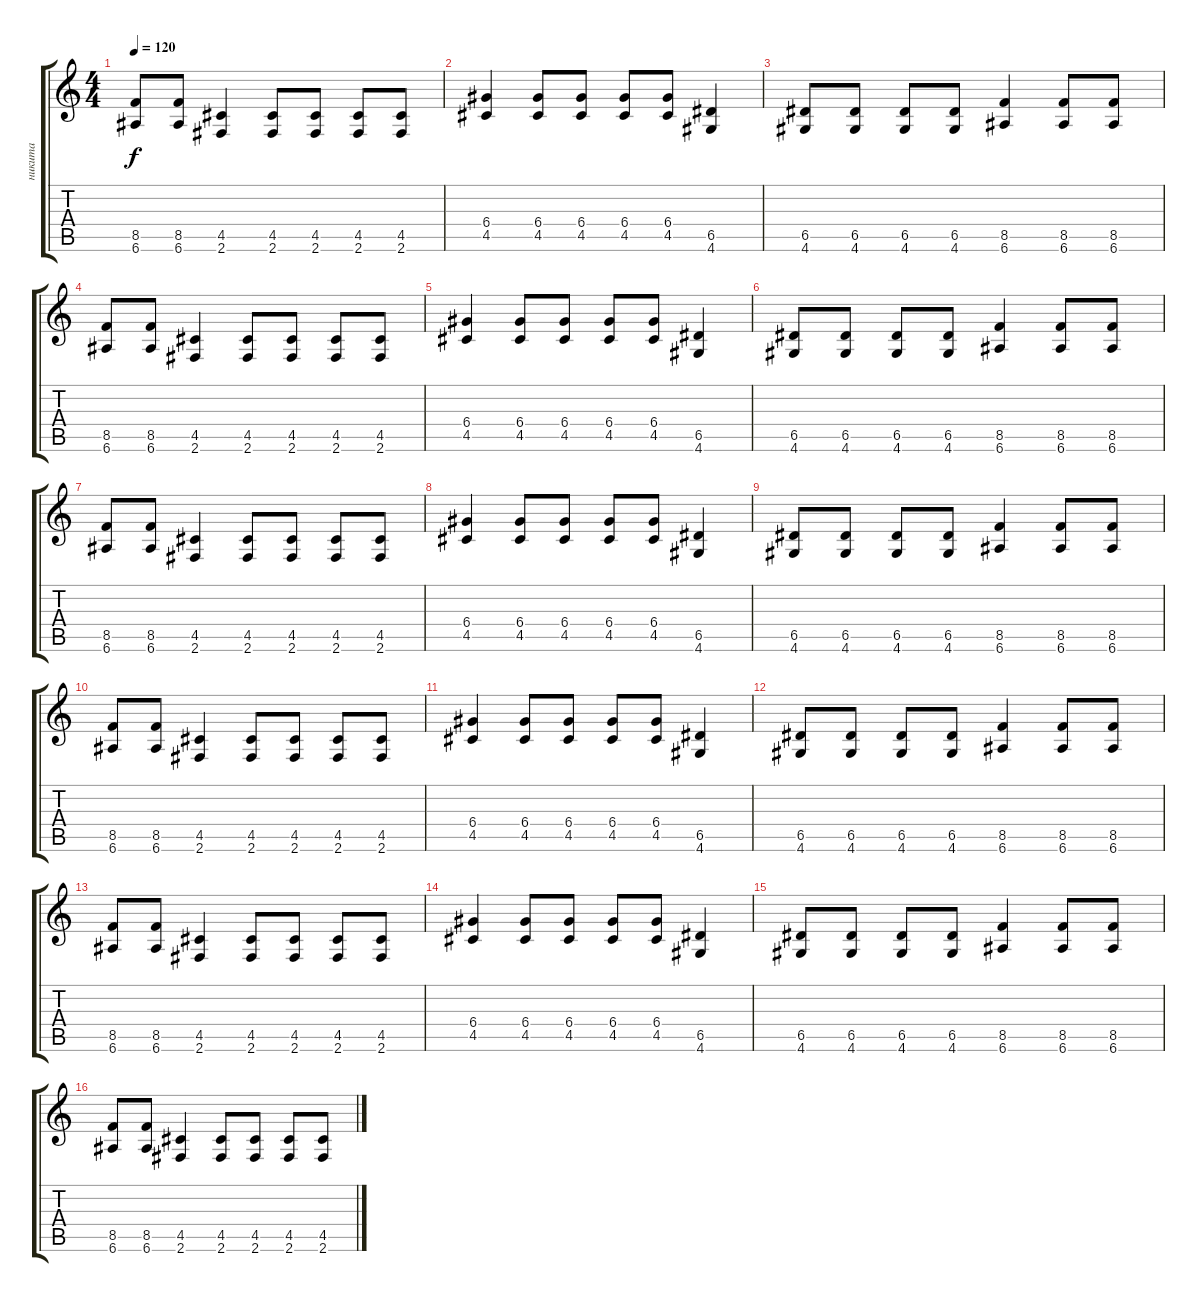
\track ("никита" "никита") {instrument distortionguitar}
\staff {score tabs}
\tuning (E4 B3 G3 D3 A2 E2) {hide}
\ts (4 4)
\tempo 120
\clef g2
\ks c
(8.5 6.6).8{dy f} (8.5 6.6).8 (4.5 2.6).4 (4.5 2.6).8 (4.5 2.6).8 (4.5 2.6).8 (4.5 2.6).8 |
(6.4 4.5).4 (6.4 4.5).8 (6.4 4.5).8 (6.4 4.5).8 (6.4 4.5).8 (6.5 4.6).4 |
(6.5 4.6).8 (6.5 4.6).8 (6.5 4.6).8 (6.5 4.6).8 (8.5 6.6).4 (8.5 6.6).8 (8.5 6.6).8 |
(8.5 6.6).8 (8.5 6.6).8 (4.5 2.6).4 (4.5 2.6).8 (4.5 2.6).8 (4.5 2.6).8 (4.5 2.6).8 |
(6.4 4.5).4 (6.4 4.5).8 (6.4 4.5).8 (6.4 4.5).8 (6.4 4.5).8 (6.5 4.6).4 |
(6.5 4.6).8 (6.5 4.6).8 (6.5 4.6).8 (6.5 4.6).8 (8.5 6.6).4 (8.5 6.6).8 (8.5 6.6).8 |
(8.5 6.6).8 (8.5 6.6).8 (4.5 2.6).4 (4.5 2.6).8 (4.5 2.6).8 (4.5 2.6).8 (4.5 2.6).8 |
(6.4 4.5).4 (6.4 4.5).8 (6.4 4.5).8 (6.4 4.5).8 (6.4 4.5).8 (6.5 4.6).4 |
(6.5 4.6).8 (6.5 4.6).8 (6.5 4.6).8 (6.5 4.6).8 (8.5 6.6).4 (8.5 6.6).8 (8.5 6.6).8 |
(8.5 6.6).8 (8.5 6.6).8 (4.5 2.6).4 (4.5 2.6).8 (4.5 2.6).8 (4.5 2.6).8 (4.5 2.6).8 |
(6.4 4.5).4 (6.4 4.5).8 (6.4 4.5).8 (6.4 4.5).8 (6.4 4.5).8 (6.5 4.6).4 |
(6.5 4.6).8 (6.5 4.6).8 (6.5 4.6).8 (6.5 4.6).8 (8.5 6.6).4 (8.5 6.6).8 (8.5 6.6).8 |
(8.5 6.6).8 (8.5 6.6).8 (4.5 2.6).4 (4.5 2.6).8 (4.5 2.6).8 (4.5 2.6).8 (4.5 2.6).8 |
(6.4 4.5).4 (6.4 4.5).8 (6.4 4.5).8 (6.4 4.5).8 (6.4 4.5).8 (6.5 4.6).4 |
(6.5 4.6).8 (6.5 4.6).8 (6.5 4.6).8 (6.5 4.6).8 (8.5 6.6).4 (8.5 6.6).8 (8.5 6.6).8 |
(8.5 6.6).8 (8.5 6.6).8 (4.5 2.6).4 (4.5 2.6).8 (4.5 2.6).8 (4.5 2.6).8 (4.5 2.6).8
